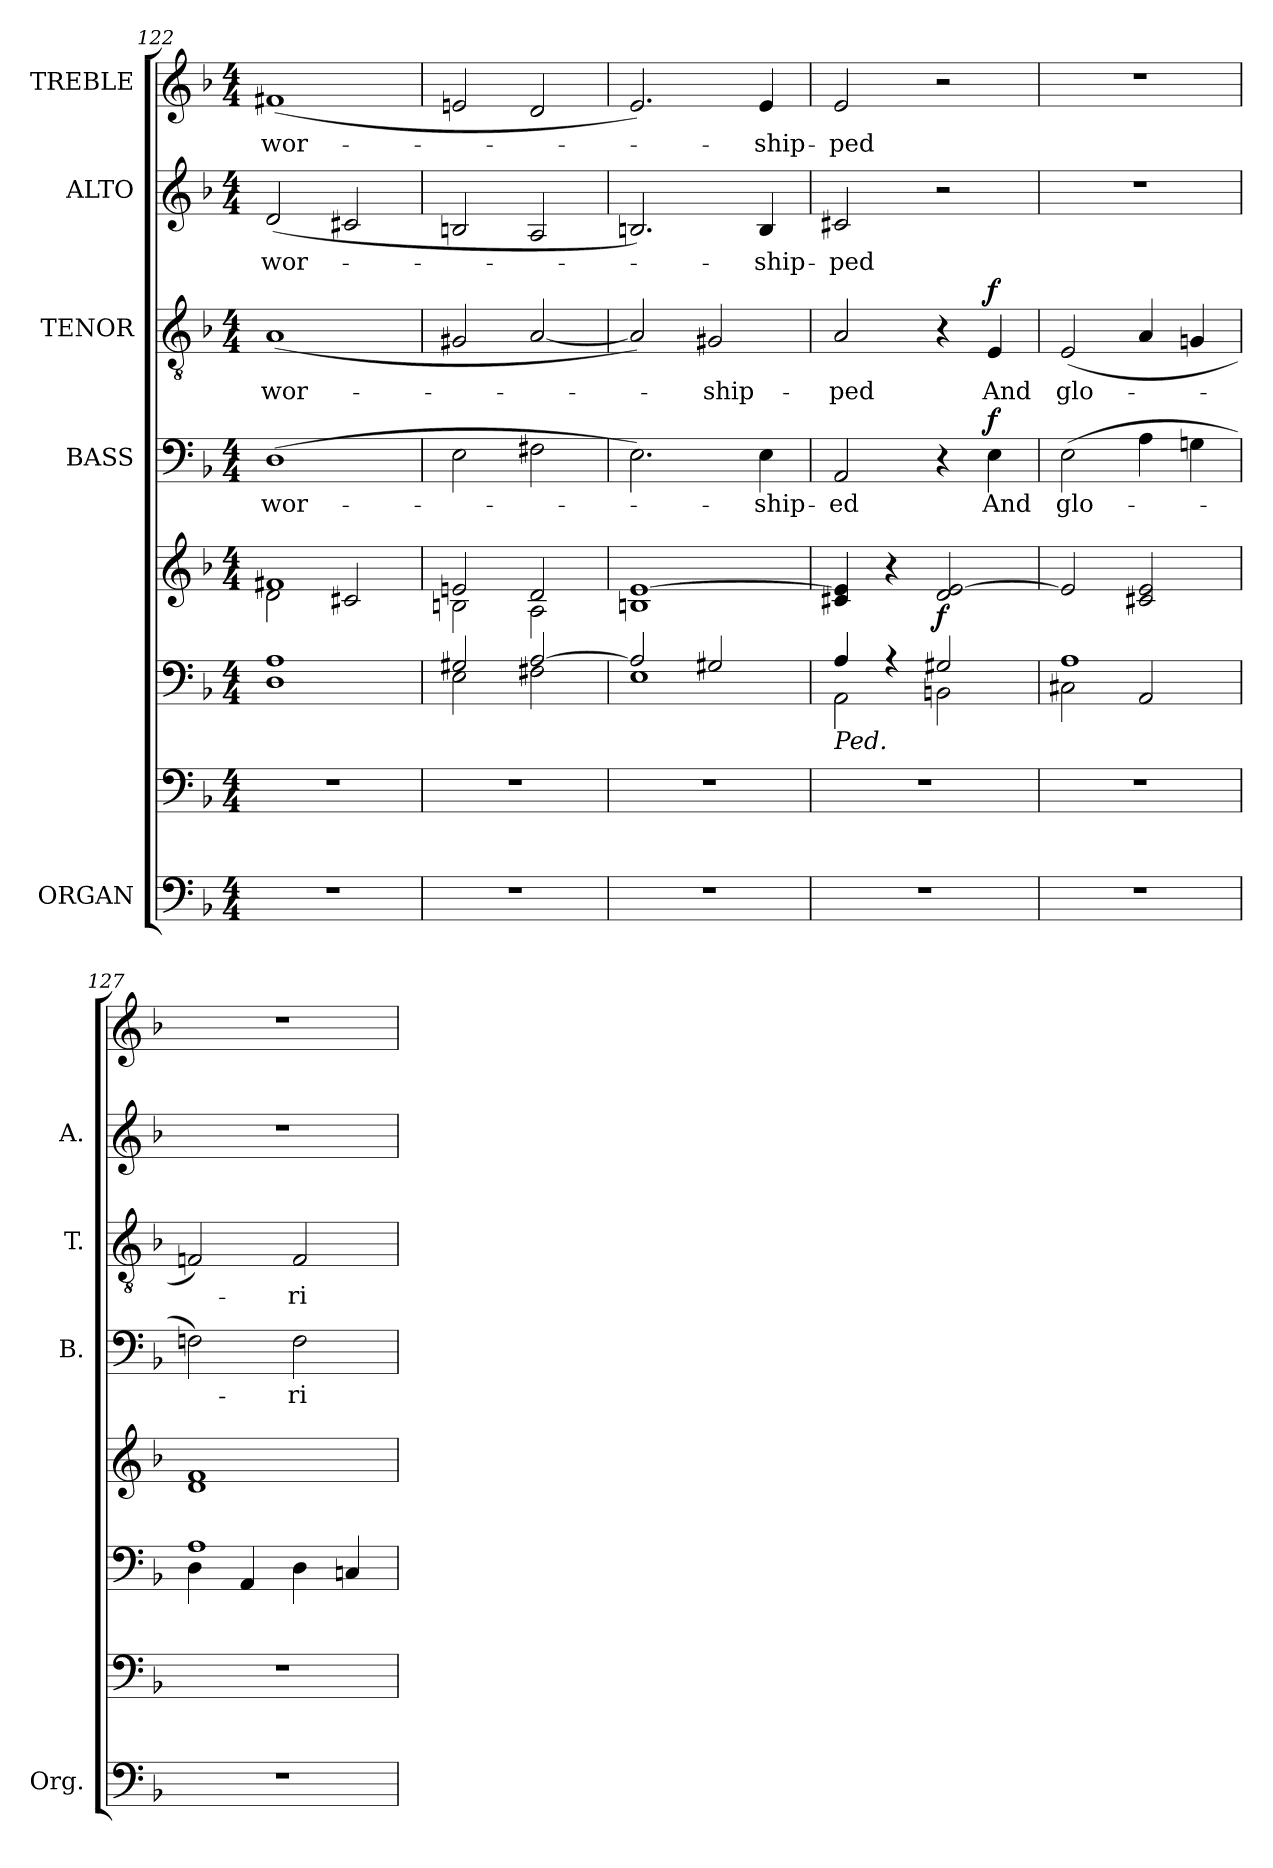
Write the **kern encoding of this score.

**kern	**kern	**kern	**kern	**dynam	**kern	**text	**dynam	**kern	**text	**dynam	**kern	**text	**kern	**text
*part5	*part5	*part5	*part5	*part5	*part4	*part4	*part4	*part3	*part3	*part3	*part2	*part2	*part1	*part1
*staff8	*staff7	*staff6	*staff5	*staff5/6/7/8	*staff4	*staff4	*staff4	*staff3	*staff3	*staff3	*staff2	*staff2	*staff1	*staff1
*I"ORGAN	*	*	*	*	*I"BASS	*	*	*I"TENOR	*	*	*I"ALTO	*	*I"TREBLE	*
*I'Org.	*	*	*	*	*I'B.	*	*	*I'T.	*	*	*I'A.	*	*	*
!!LO:PB:g=z
*clefF4	*clefF4	*clefF4	*clefG2	*	*clefF4	*	*	*clefGv2	*	*	*clefG2	*	*clefG2	*
*	*	*	*	*	*	*	*	*ITrd7c12	*	*	*	*	*	*
*k[b-]	*k[b-]	*k[b-]	*k[b-]	*	*k[b-]	*	*	*k[b-]	*	*	*k[b-]	*	*k[b-]	*
*F:	*F:	*F:	*F:	*	*F:	*	*	*F:	*	*	*F:	*	*F:	*
*M4/4	*M4/4	*M4/4	*M4/4	*	*M4/4	*	*	*M4/4	*	*	*M4/4	*	*M4/4	*
=122	=122	=122	=122	=122	=122	=122	=122	=122	=122	=122	=122	=122	=122	=122
*	*	*	*^	*	*	*	*	*	*	*	*	*	*	*
!	!	!	!	!	!	!	!LO:LY:b:color=#000000	!	!	!	!	!	!	!	!
!	!	!	!	!	!	!	!	!	!	!LO:LY:b:color=#000000	!	!	!	!	!
!	!	!	!	!	!	!	!	!	!	!	!	!	!LO:LY:b:color=#000000	!	!
!	!	!	!	!	!	!	!	!	!	!	!	!	!	!	!LO:LY:b:color=#000000
1r	1r	1Di 1Ai	1f#Xi	2di\	.	(1Di	wor-	.	(1AAi	wor-	.	(2di/	wor-	(1f#Xi	wor-
.	.	.	.	2c#Xi/	.	.	.	.	.	.	.	2c#Xi/	.	.	.
=123	=123	=123	=123	=123	=123	=123	=123	=123	=123	=123	=123	=123	=123	=123	=123
*	*	*^	*	*	*	*	*	*	*	*	*	*	*	*	*
1r	1r	2G#Xi/	2Ei\	2eni/	2Bni\	.	2Ei\	.	.	2GG#Xi/	.	.	2Bni/	.	2eni/	.
.	.	[2Ai/	2F#Xi\	2di/	2Ai\	.	2F#Xi\	.	.	[2AAi/	.	.	2Ai/	.	2di/	.
=124	=124	=124	=124	=124	=124	=124	=124	=124	=124	=124	=124	=124	=124	=124	=124	=124
1r	1r	2Ai/]	1Ei	[1ei	1Bni	.	2.Ei\)	.	.	2AAi/])	.	.	2.Bni/)	.	2.ei/)	.
!	!	!	!	!	!	!	!	!	!	!	!LO:LY:b:color=#000000	!	!	!	!	!
.	.	2G#Xi/	.	.	.	.	.	.	.	2GG#Xi/	-ship-	.	.	.	.	.
!	!	!	!	!	!	!	!	!LO:LY:b:color=#000000	!	!	!	!	!	!	!	!
!	!	!	!	!	!	!	!	!	!	!	!	!	!	!LO:LY:b:color=#000000	!	!
!	!	!	!	!	!	!	!	!	!	!	!	!	!	!	!	!LO:LY:b:color=#000000
.	.	.	.	.	.	.	4Ei\	-ship-	.	.	.	.	4Bi/	-ship-	4ei/	-ship-
*	*	*	*	*v	*v	*	*	*	*	*	*	*	*	*	*	*
=125	=125	=125	=125	=125	=125	=125	=125	=125	=125	=125	=125	=125	=125	=125	=125
!	!	!	!	!	!	!	!LO:LY:b:color=#000000	!	!	!	!	!	!	!	!
!	!	!	!	!	!	!	!	!	!	!LO:LY:b:color=#000000	!	!	!	!	!
!	!	!	!	!	!	!	!	!	!	!	!	!	!LO:LY:b:color=#000000	!	!
!	!	!LO:TX:b:i:t=Ped.	!	!	!	!	!	!	!	!	!	!	!	!	!
!	!	!	!	!	!	!	!	!	!	!	!	!	!	!	!LO:LY:b:color=#000000
1r	1r	4Ai/	2AAi\	4c#Xi/ 4ei]	.	2AAi/	-ed	.	2AAi/	-ped	.	2c#Xi/	-ped	2ei/	-ped
.	.	4r	.	4r	.	.	.	.	.	.	.	.	.	.	.
.	.	2G#Xi/	2BBni\	2di/ [2ei	f	4r	.	.	4r	.	.	2r	.	2r	.
!	!	!	!	!	!	!	!LO:LY:b:color=#000000	!	!	!	!	!	!	!	!
!	!	!	!	!	!	!	!	!	!	!LO:LY:b:color=#000000	!	!	!	!	!
.	.	.	.	.	.	4Ei\	And	f	4EEi/	And	f	.	.	.	.
=126	=126	=126	=126	=126	=126	=126	=126	=126	=126	=126	=126	=126	=126	=126	=126
!	!	!	!	!	!	!	!LO:LY:b:color=#000000	!	!	!	!	!	!	!	!
!	!	!	!	!	!	!	!	!	!	!LO:LY:b:color=#000000	!	!	!	!	!
1r	1r	1Ai	2C#Xi\	2ei/]	.	(2Ei\	glo-	.	(2EEi/	glo-	.	1r	.	1r	.
.	.	.	2AAi/	2c#Xi/ 2ei	.	4Ai\	.	.	4AAi/	.	.	.	.	.	.
.	.	.	.	.	.	4Gni\	.	.	4GGni/	.	.	.	.	.	.
=127	=127	=127	=127	=127	=127	=127	=127	=127	=127	=127	=127	=127	=127	=127	=127
1r	1r	1Ai	4Di\	1di 1fi	.	2Fni\)	.	.	2FFni/)	.	.	1r	.	1r	.
.	.	.	4AAi/	.	.	.	.	.	.	.	.	.	.	.	.
!	!	!	!	!	!	!	!LO:LY:b:color=#000000	!	!	!	!	!	!	!	!
!	!	!	!	!	!	!	!	!	!	!LO:LY:b:color=#000000	!	!	!	!	!
.	.	.	4Di\	.	.	2Fi\	-ri-	.	2FFi/	-ri-	.	.	.	.	.
.	.	.	4Cni/	.	.	.	.	.	.	.	.	.	.	.	.
*	*	*v	*v	*	*	*	*	*	*	*	*	*	*	*	*
=	=	=	=	=	=	=	=	=	=	=	=	=	=	=
*-	*-	*-	*-	*-	*-	*-	*-	*-	*-	*-	*-	*-	*-	*-
